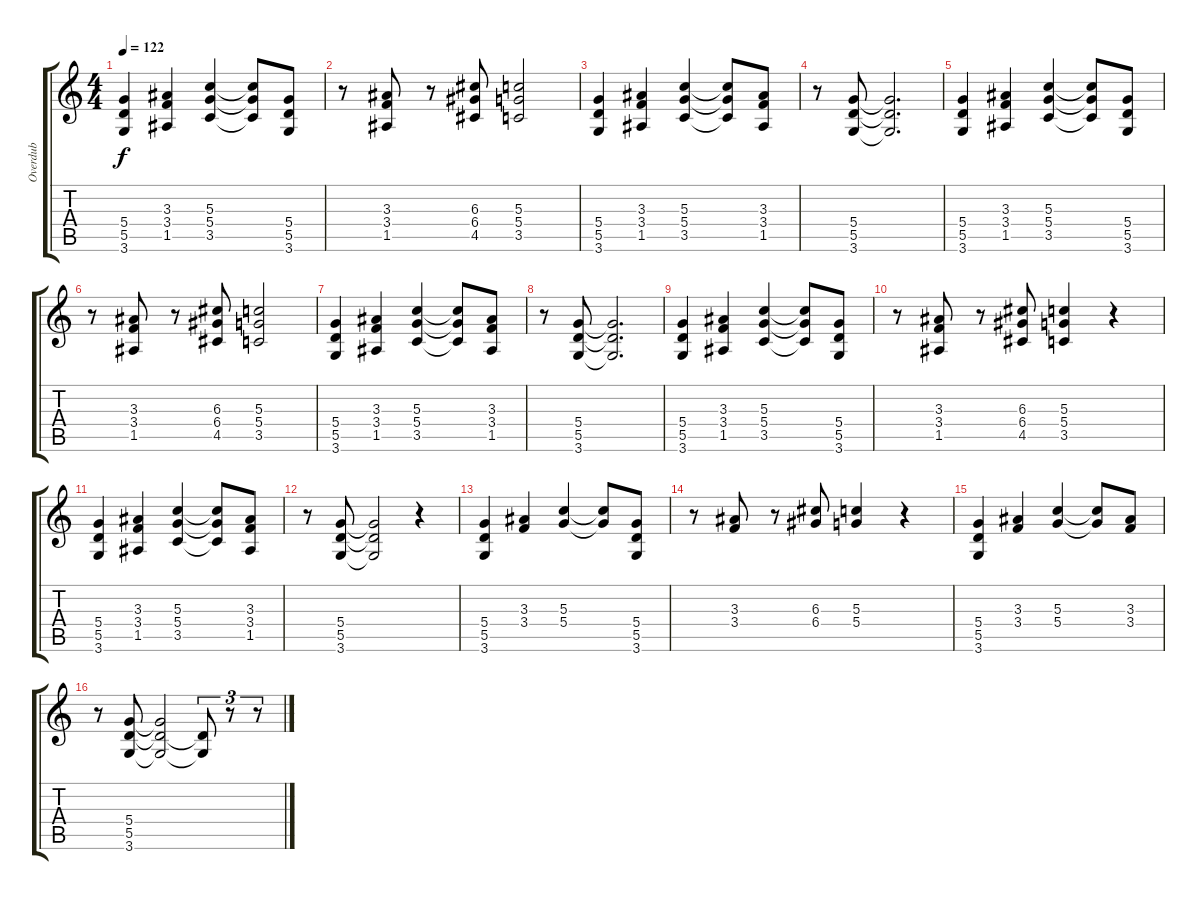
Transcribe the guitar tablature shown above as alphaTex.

\track ("Overdub" "Overdub") {instrument fretlessbass}
\staff {score tabs}
\tuning (E4 B3 G3 D3 A2 E2) {hide}
\ts (4 4)
\tempo 122
\clef g2
\ks c
(5.4 5.5 3.6).4{dy f} (3.3 3.4 1.5).4 (5.3 5.4 3.5).4 (5.3{t} 5.4{t} 3.5{t}).8 (5.4 5.5 3.6).8 |
r.8 (3.3 3.4 1.5).8 r.8 (6.3 6.4 4.5).8 (5.3 5.4 3.5).2 |
(5.4 5.5 3.6).4 (3.3 3.4 1.5).4 (5.3 5.4 3.5).4 (5.3{t} 5.4{t} 3.5{t}).8 (3.3 3.4 1.5).8 |
r.8 (5.4 5.5 3.6).8 (5.4{t} 5.5{t} 3.6{t}).2{d} |
(5.4 5.5 3.6).4 (3.3 3.4 1.5).4 (5.3 5.4 3.5).4 (5.3{t} 5.4{t} 3.5{t}).8 (5.4 5.5 3.6).8 |
r.8 (3.3 3.4 1.5).8 r.8 (6.3 6.4 4.5).8 (5.3 5.4 3.5).2 |
(5.4 5.5 3.6).4 (3.3 3.4 1.5).4 (5.3 5.4 3.5).4 (5.3{t} 5.4{t} 3.5{t}).8 (3.3 3.4 1.5).8 |
r.8 (5.4 5.5 3.6).8 (5.4{t} 5.5{t} 3.6{t}).2{d} |
(5.4 5.5 3.6).4 (3.3 3.4 1.5).4 (5.3 5.4 3.5).4 (5.3{t} 5.4{t} 3.5{t}).8 (5.4 5.5 3.6).8 |
r.8 (3.3 3.4 1.5).8 r.8 (6.3 6.4 4.5).8 (5.3 5.4 3.5).4 r.4 |
(5.4 5.5 3.6).4 (3.3 3.4 1.5).4 (5.3 5.4 3.5).4 (5.3{t} 5.4{t} 3.5{t}).8 (3.3 3.4 1.5).8 |
r.8 (5.4 5.5 3.6).8 (5.4{t} 5.5{t} 3.6{t}).2 r.4 |
(5.4 5.5 3.6).4 (3.3 3.4).4 (5.3 5.4).4 (5.3{t} 5.4{t}).8 (5.4 5.5 3.6).8 |
r.8 (3.3 3.4).8 r.8 (6.3 6.4).8 (5.3 5.4).4 r.4 |
(5.4 5.5 3.6).4 (3.3 3.4).4 (5.3 5.4).4 (5.3{t} 5.4{t}).8 (3.3 3.4).8 |
r.8 (5.4 5.5 3.6).8 (5.4{t} 5.5{t} 3.6{t}).2 (5.5{t} 3.6{t}).8{tu (3 2)} r.8{tu (3 2)} r.8{tu (3 2)}
